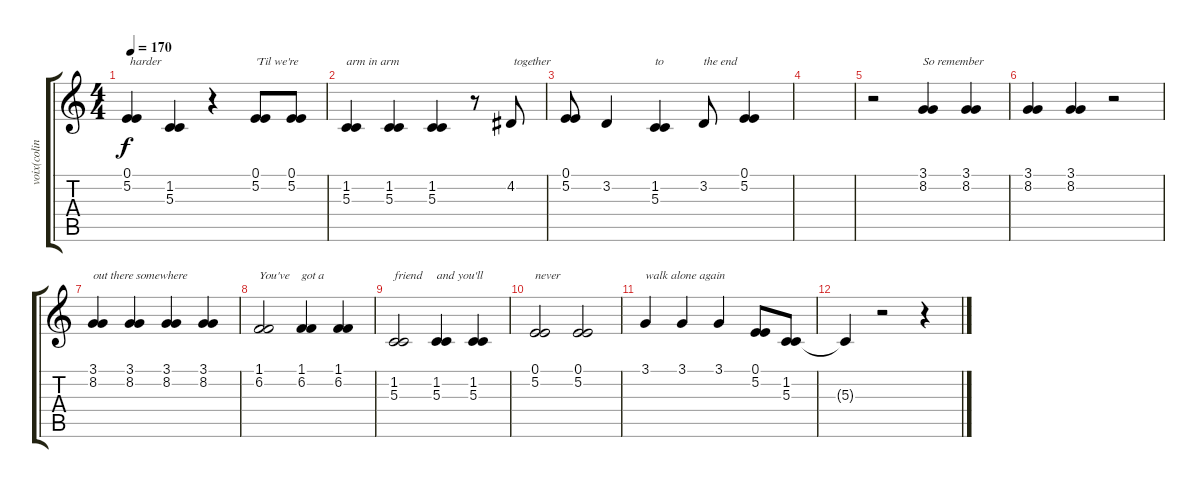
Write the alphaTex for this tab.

\track ("voix(colin)" "voix(colin") {instrument oboe}
\staff {score tabs}
\tuning (E4 B3 G3 D3 A2 E2) {hide}
\ts (4 4)
\tempo 170
\clef g2
\ks c
(0.1 5.2).4{txt " harder" dy f} (1.2 5.3).4 r.4 (0.1 5.2).8{txt "'Til we're "} (0.1 5.2).8 |
(1.2 5.3).4{txt "arm in arm "} (1.2 5.3).4 (1.2 5.3).4 r.8 4.2.8{txt " together "} |
(0.1 5.2).8 3.2.4 (1.2 5.3).4{txt "to"} 3.2.8{txt "the end"} (0.1 5.2).4 |
|
r.2 (3.1 8.2).4{txt "So remember"} (3.1 8.2).4 |
(3.1 8.2).4 (3.1 8.2).4 r.2 |
(3.1 8.2).4{txt "out there somewhere"} (3.1 8.2).4 (3.1 8.2).4 (3.1 8.2).4 |
(1.1 6.2).2{txt "You've "} (1.1 6.2).4{txt "got a"} (1.1 6.2).4 |
(1.2 5.3).2{txt "friend"} (1.2 5.3).4{txt "and you'll "} (1.2 5.3).4 |
(0.1 5.2).2{txt "never "} (0.1 5.2).2 |
3.1.4{txt "walk alone again"} 3.1.4 3.1.4 (0.1 5.2).8 (1.2 5.3).8 |
5.3{t}.4 r.2 r.4
